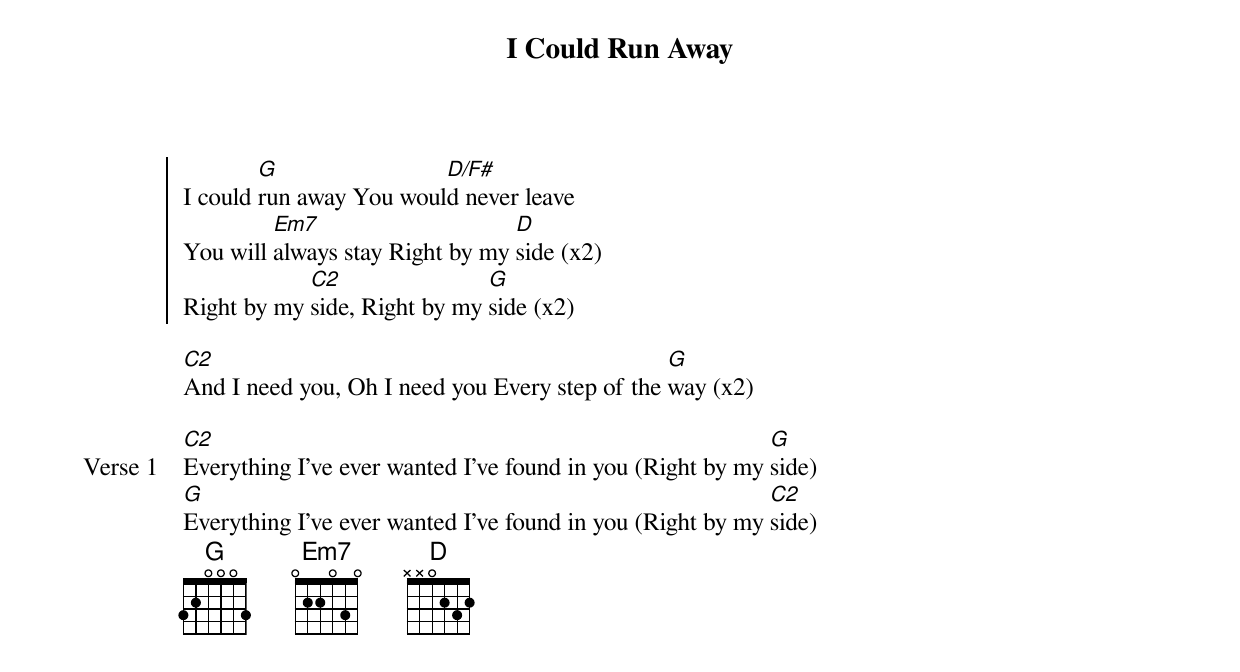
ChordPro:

{title: I Could Run Away}
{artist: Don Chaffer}
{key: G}

{start_of_chorus}
I could [G]run away You woul[D/F#]d never leave
You will [Em7]always stay Right by my [D]side (x2)
Right by my [C2]side, Right by my [G]side (x2)
{end_of_chorus}

{start_of_bridge}
[C2]And I need you, Oh I need you Every step of the [G]way (x2)
{end_of_bridge}

{start_of_verse: Verse 1}
[C2]Everything I've ever wanted I've found in you (Right by my [G]side)
[G]Everything I've ever wanted I've found in you (Right by my [C2]side)
{end_of_verse}
